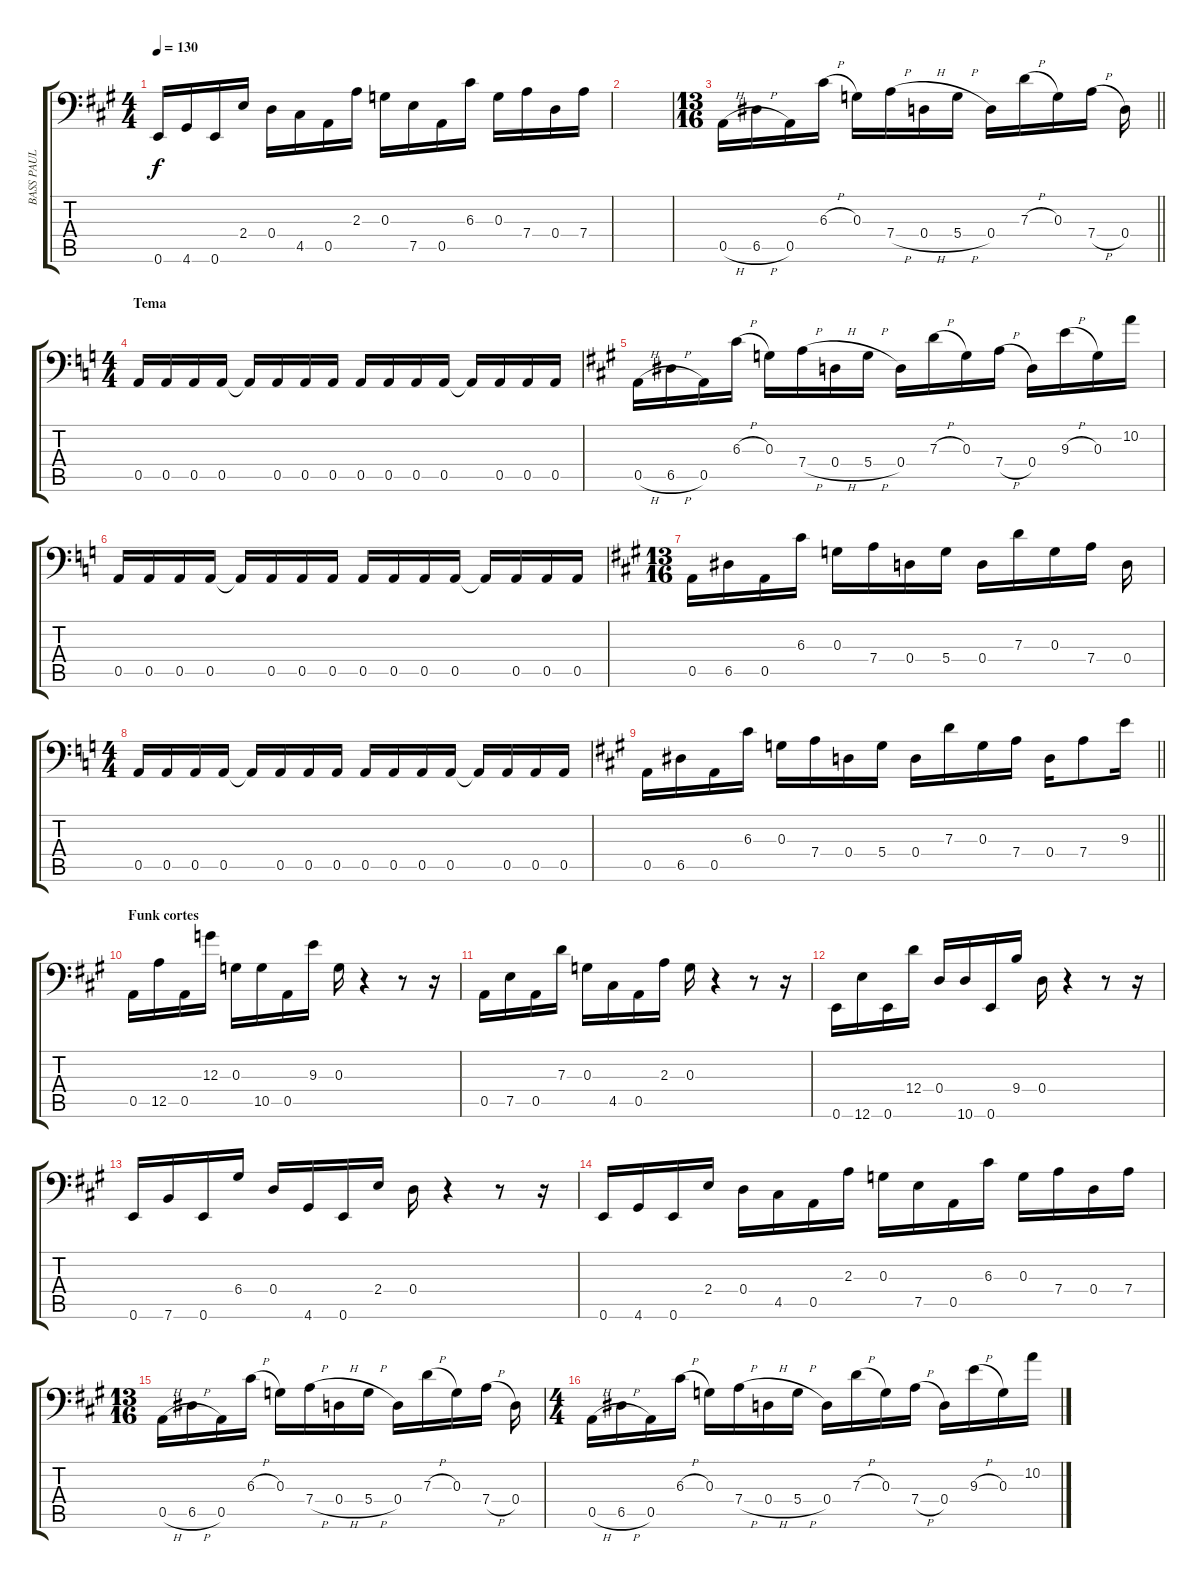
\track ("BASS PAUL" "BASS PAUL") {instrument electricbassfinger}
\staff {score tabs}
\tuning (E3 B2 G2 D2 A1 E1) {hide}
\ts (4 4)
\tempo 130
\clef f4
\ks a
0.6.16{dy f} 4.6.16 0.6.16 2.4.16 0.4.16 4.5.16 0.5.16 2.3.16 0.3.16 7.5.16 0.5.16 6.3.16 0.3.16 7.4.16 0.4.16 7.4.16 |
|
\ts (13 16)
\barLineRight lightlight
0.5{h}.16 6.5{h}.16 0.5.16 6.3{h}.16 0.3.16 7.4{h}.16 0.4{h}.16 5.4{h}.16 0.4.16 7.3{h}.16 0.3.16 7.4{h}.16 0.4.16 |
\ts (4 4)
\section ("" "Tema")
\ks c
0.5.16 0.5.16 0.5.16 0.5.16 0.5{t}.16 0.5.16 0.5.16 0.5.16 0.5.16 0.5.16 0.5.16 0.5.16 0.5{t}.16 0.5.16 0.5.16 0.5.16 |
\ks a
0.5{h}.16 6.5{h}.16 0.5.16 6.3{h}.16 0.3.16 7.4{h}.16 0.4{h}.16 5.4{h}.16 0.4.16 7.3{h}.16 0.3.16 7.4{h}.16 0.4.16 9.3{h}.16 0.3.16 10.2.16 |
\ks c
0.5.16 0.5.16 0.5.16 0.5.16 0.5{t}.16 0.5.16 0.5.16 0.5.16 0.5.16 0.5.16 0.5.16 0.5.16 0.5{t}.16 0.5.16 0.5.16 0.5.16 |
\ts (13 16)
\ks a
0.5.16 6.5.16 0.5.16 6.3.16 0.3.16 7.4.16 0.4.16 5.4.16 0.4.16 7.3.16 0.3.16 7.4.16 0.4.16 |
\ts (4 4)
\ks c
0.5.16 0.5.16 0.5.16 0.5.16 0.5{t}.16 0.5.16 0.5.16 0.5.16 0.5.16 0.5.16 0.5.16 0.5.16 0.5{t}.16 0.5.16 0.5.16 0.5.16 |
\barLineRight lightlight
\ks a
0.5.16 6.5.16 0.5.16 6.3.16 0.3.16 7.4.16 0.4.16 5.4.16 0.4.16 7.3.16 0.3.16 7.4.16 0.4.16 7.4.8 9.3.16 |
\section ("" "Funk cortes")
0.5.16 12.5.16 0.5.16 12.3.16 0.3.16 10.5.16 0.5.16 9.3.16 0.3.16 r.4 r.8 r.16 |
0.5.16 7.5.16 0.5.16 7.3.16 0.3.16 4.5.16 0.5.16 2.3.16 0.3.16 r.4 r.8 r.16 |
0.6.16 12.6.16 0.6.16 12.4.16 0.4.16 10.6.16 0.6.16 9.4.16 0.4.16 r.4 r.8 r.16 |
0.6.16 7.6.16 0.6.16 6.4.16 0.4.16 4.6.16 0.6.16 2.4.16 0.4.16 r.4 r.8 r.16 |
0.6.16 4.6.16 0.6.16 2.4.16 0.4.16 4.5.16 0.5.16 2.3.16 0.3.16 7.5.16 0.5.16 6.3.16 0.3.16 7.4.16 0.4.16 7.4.16 |
\ts (13 16)
0.5{h}.16 6.5{h}.16 0.5.16 6.3{h}.16 0.3.16 7.4{h}.16 0.4{h}.16 5.4{h}.16 0.4.16 7.3{h}.16 0.3.16 7.4{h}.16 0.4.16 |
\ts (4 4)
0.5{h}.16 6.5{h}.16 0.5.16 6.3{h}.16 0.3.16 7.4{h}.16 0.4{h}.16 5.4{h}.16 0.4.16 7.3{h}.16 0.3.16 7.4{h}.16 0.4.16 9.3{h}.16 0.3.16 10.2.16
